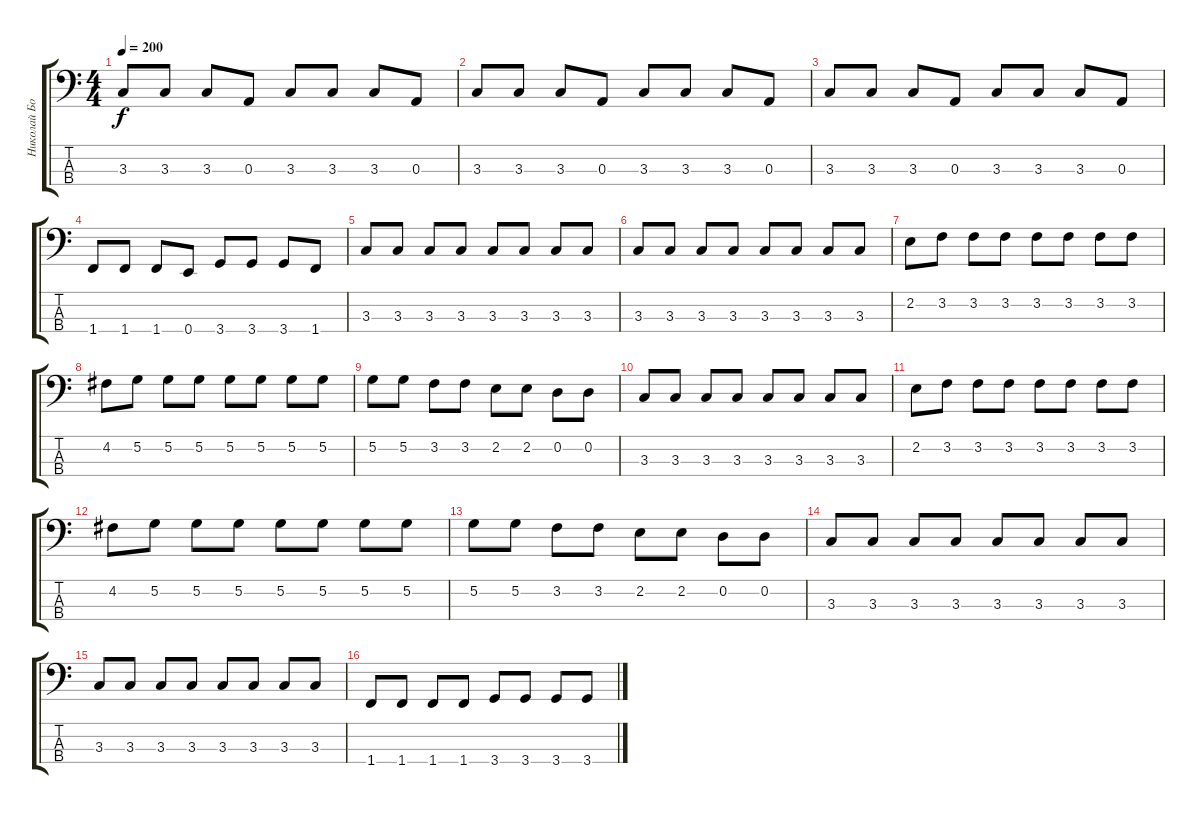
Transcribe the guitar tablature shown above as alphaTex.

\track ("Николай Богданов" "Николай Бо") {instrument electricbassfinger}
\staff {score tabs}
\tuning (G2 D2 A1 E1) {hide}
\ts (4 4)
\tempo 200
\clef f4
\ks c
3.3.8{dy f} 3.3.8 3.3.8 0.3.8 3.3.8 3.3.8 3.3.8 0.3.8 |
3.3.8 3.3.8 3.3.8 0.3.8 3.3.8 3.3.8 3.3.8 0.3.8 |
3.3.8 3.3.8 3.3.8 0.3.8 3.3.8 3.3.8 3.3.8 0.3.8 |
1.4.8 1.4.8 1.4.8 0.4.8 3.4.8 3.4.8 3.4.8 1.4.8 |
3.3.8 3.3.8 3.3.8 3.3.8 3.3.8 3.3.8 3.3.8 3.3.8 |
3.3.8 3.3.8 3.3.8 3.3.8 3.3.8 3.3.8 3.3.8 3.3.8 |
2.2.8 3.2.8 3.2.8 3.2.8 3.2.8 3.2.8 3.2.8 3.2.8 |
4.2.8 5.2.8 5.2.8 5.2.8 5.2.8 5.2.8 5.2.8 5.2.8 |
5.2.8 5.2.8 3.2.8 3.2.8 2.2.8 2.2.8 0.2.8 0.2.8 |
3.3.8 3.3.8 3.3.8 3.3.8 3.3.8 3.3.8 3.3.8 3.3.8 |
2.2.8 3.2.8 3.2.8 3.2.8 3.2.8 3.2.8 3.2.8 3.2.8 |
4.2.8 5.2.8 5.2.8 5.2.8 5.2.8 5.2.8 5.2.8 5.2.8 |
5.2.8 5.2.8 3.2.8 3.2.8 2.2.8 2.2.8 0.2.8 0.2.8 |
3.3.8 3.3.8 3.3.8 3.3.8 3.3.8 3.3.8 3.3.8 3.3.8 |
3.3.8 3.3.8 3.3.8 3.3.8 3.3.8 3.3.8 3.3.8 3.3.8 |
1.4.8 1.4.8 1.4.8 1.4.8 3.4.8 3.4.8 3.4.8 3.4.8
